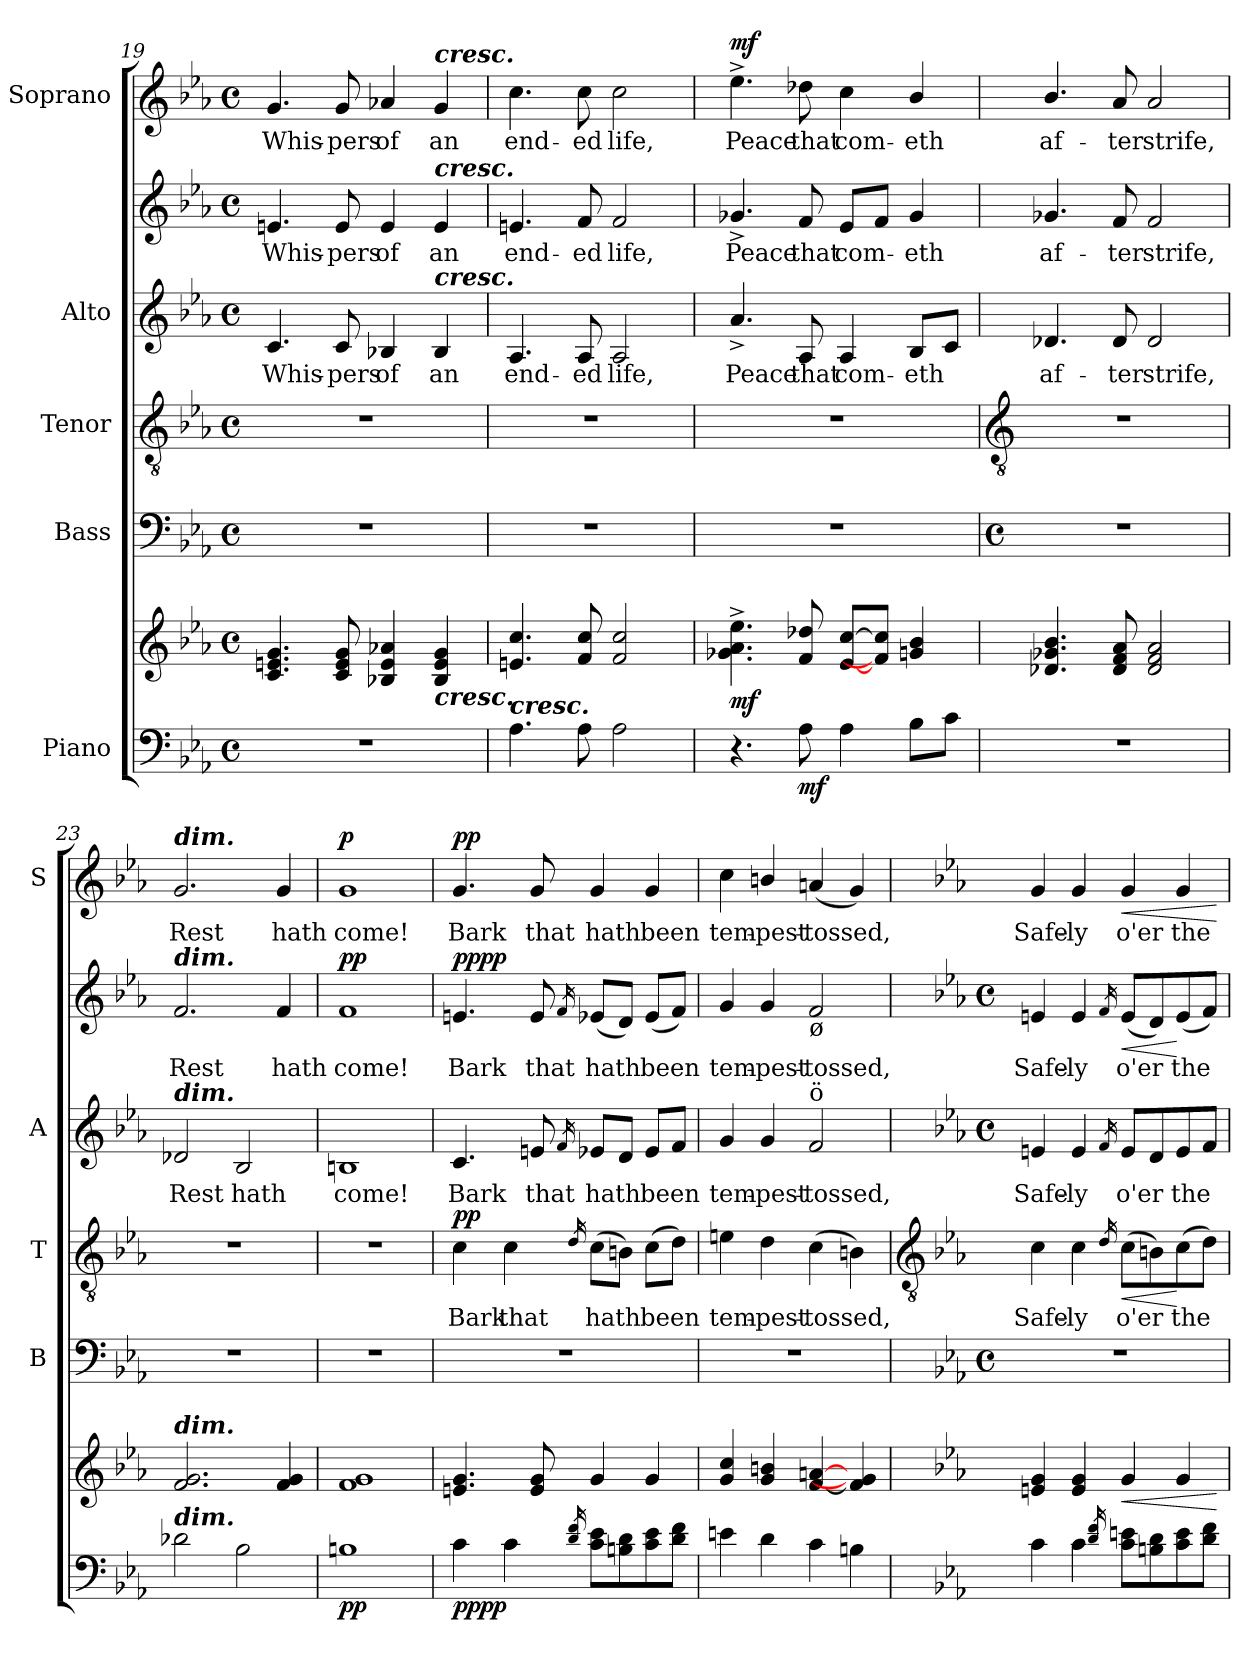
**kern	**kern	**dynam	**kern	**kern	**text	**dynam	**kern	**text	**kern	**text	**dynam	**kern	**text	**dynam
*part5	*part5	*part5	*part4	*part3	*part3	*part3	*part2	*part2	*part2	*part2	*part2	*part1	*part1	*part1
*staff7	*staff6	*staff6/7	*staff5	*staff4	*staff4	*staff4	*staff3	*staff3	*staff2	*staff2	*staff2/3	*staff1	*staff1	*staff1
*I"Piano	*	*	*I"Bass	*I"Tenor	*	*	*I"Alto	*	*	*	*	*I"Soprano	*	*
*	*	*	*I'B	*I'T	*	*	*I'A	*	*	*	*	*I'S	*	*
*clefF4	*clefG2	*	*clefF4	*clefGv2	*	*	*clefG2	*	*clefG2	*	*	*clefG2	*	*
*k[b-e-a-]	*k[b-e-a-]	*	*k[b-e-a-]	*k[b-e-a-]	*	*	*k[b-e-a-]	*	*k[b-e-a-]	*	*	*k[b-e-a-]	*	*
*E-:	*E-:	*	*E-:	*E-:	*	*	*E-:	*	*E-:	*	*	*E-:	*	*
*M4/4	*M4/4	*	*M4/4	*M4/4	*	*	*M4/4	*	*M4/4	*	*	*M4/4	*	*
*met(c)	*met(c)	*	*met(c)	*met(c)	*	*	*met(c)	*	*met(c)	*	*	*met(c)	*	*
=19	=19	=19	=19	=19	=19	=19	=19	=19	=19	=19	=19	=19	=19	=19
!	!	!	!	!	!	!	!	!LO:LY:b	!	!LO:LY:b	!	!	!LO:LY:b	!
1r	4.c 4.en 4.g	.	1r	1r	.	.	4.c	Whis-	4.en	Whis-	.	4.g	Whis-	.
!	!	!	!	!	!	!	!	!LO:LY:b	!	!LO:LY:b	!	!	!LO:LY:b	!
.	8c 8e 8g	.	.	.	.	.	8c	-pers	8e	-pers	.	8g	-pers	.
!	!	!	!	!	!	!	!	!LO:LY:b	!	!LO:LY:b	!	!	!LO:LY:b	!
.	4B-X 4e 4a-X	.	.	.	.	.	4B-X	of	4e	of	.	4a-X	of	.
!	!	!	!	!	!	!	!	!	!	!	!	!LO:TX:a:Bi:t=cresc.	!	!
!	!	!	!	!	!	!	!	!	!LO:TX:a:Bi:t=cresc.	!	!	!	!	!
!	!	!	!	!	!	!	!LO:TX:a:Bi:t=cresc.	!	!	!	!	!	!	!
!	!LO:TX:b:Bi:t=cresc.	!	!	!	!	!	!	!	!	!	!	!	!	!
!	!	!	!	!	!	!	!	!LO:LY:b	!	!LO:LY:b	!	!	!LO:LY:b	!
.	4B- 4e 4g	.	.	.	.	.	4B-	an	4e	an	.	4g	an	.
=20	=20	=20	=20	=20	=20	=20	=20	=20	=20	=20	=20	=20	=20	=20
!LO:TX:a:Bi:t=cresc.	!	!	!	!	!	!	!	!	!	!	!	!	!	!
!	!	!	!	!	!	!	!	!LO:LY:b	!	!LO:LY:b	!	!	!LO:LY:b	!
4.A-	4.en 4.cc	.	1r	1r	.	.	4.A-	end-	4.en	end-	.	4.cc	end-	.
!	!	!	!	!	!	!	!	!LO:LY:b	!	!LO:LY:b	!	!	!LO:LY:b	!
8A-	8f 8cc	.	.	.	.	.	8A-	-ed	8f	-ed	.	8cc	-ed	.
!	!	!	!	!	!	!	!	!LO:LY:b	!	!LO:LY:b	!	!	!LO:LY:b	!
2A-	2f 2cc	.	.	.	.	.	2A-	life,	2f	life,	.	2cc	life,	.
=21	=21	=21	=21	=21	=21	=21	=21	=21	=21	=21	=21	=21	=21	=21
!	!	!LO:DY:b	!	!	!	!	!	!LO:LY:b	!	!LO:LY:b	!LO:DY:b=2	!	!LO:LY:b	!
!	!	!	!	!	!	!	!	!	!	!	!LO:DY:n=1:b	!	!	!LO:DY:b
4.r	4.g-X^ 4.a-^ 4.ee-^	mf	1r	1r	.	.	4.a-^	Peace	4.g-X^	Peace	mf mf	4.ee-^	Peace	mf
!	!	!LO:DY:b=2	!	!	!	!	!	!LO:LY:b	!	!LO:LY:b	!	!	!LO:LY:b	!
8A-	8f 8dd-X	mf	.	.	.	.	8A-	that	8f	that	.	8dd-X	that	.
!	!	!	!	!	!	!	!	!LO:LY:b	!	!LO:LY:b	!	!	!LO:LY:b	!
4A-	[8e- [8ccL	.	.	.	.	.	4A-	com-	8e-L	com-	.	4cc	com-	.
.	8f] 8cc]J	.	.	.	.	.	.	.	8fJ	.	.	.	.	.
!	!	!	!	!	!	!	!	!LO:LY:b	!	!LO:LY:b	!	!	!LO:LY:b	!
8B-L	4gn/ 4b-/	.	.	.	.	.	8B-L	-eth	4g-	eth	.	4b-/	-eth	.
8cJ	.	.	.	.	.	.	8cJ	.	.	.	.	.	.	.
!!LO:LB:g=z
=22	=22	=22	=22	=22	=22	=22	=22	=22	=22	=22	=22	=22	=22	=22
*	*	*	*	*clefGv2	*	*	*	*	*	*	*	*	*	*
*	*	*	*M4/4	*	*	*	*	*	*	*	*	*	*	*
*	*	*	*met(c)	*	*	*	*	*	*	*	*	*	*	*
!	!	!	!	!	!	!	!	!LO:LY:b	!	!LO:LY:b	!	!	!LO:LY:b	!
1r	4.d-X/ 4.g-X/ 4.b-/	.	1r	1r	.	.	4.d-X	af-	4.g-X	af-	.	4.b-/	af-	.
!	!	!	!	!	!	!	!	!LO:LY:b	!	!LO:LY:b	!	!	!LO:LY:b	!
.	8d- 8f 8a-	.	.	.	.	.	8d-	-ter	8f	-ter	.	8a-	-ter	.
!	!	!	!	!	!	!	!	!LO:LY:b	!	!LO:LY:b	!	!	!LO:LY:b	!
.	2d- 2f 2a-	.	.	.	.	.	2d-	strife,	2f	strife,	.	2a-	strife,	.
=23	=23	=23	=23	=23	=23	=23	=23	=23	=23	=23	=23	=23	=23	=23
!	!	!	!	!	!	!	!	!	!	!	!	!LO:TX:a:Bi:t=dim.	!	!
!	!	!	!	!	!	!	!	!	!LO:TX:a:Bi:t=dim.	!	!	!	!	!
!	!	!	!	!	!	!	!LO:TX:a:Bi:t=dim.	!	!	!	!	!	!	!
!	!LO:TX:a:Bi:t=dim.	!	!	!	!	!	!	!	!	!	!	!	!	!
!LO:TX:a:Bi:t=dim.	!	!	!	!	!	!	!	!	!	!	!	!	!	!
!	!	!	!	!	!	!	!	!LO:LY:b	!	!LO:LY:b	!	!	!LO:LY:b	!
2d-X	2.f 2.g	.	1r	1r	.	.	2d-X	Rest	2.f	Rest	.	2.g	Rest	.
!	!	!	!	!	!	!	!	!LO:LY:b	!	!	!	!	!	!
2B-	.	.	.	.	.	.	2B-	hath	.	.	.	.	.	.
!	!	!	!	!	!	!	!	!	!	!LO:LY:b	!	!	!LO:LY:b	!
.	4f 4g	.	.	.	.	.	.	.	4f	hath	.	4g	hath	.
=24	=24	=24	=24	=24	=24	=24	=24	=24	=24	=24	=24	=24	=24	=24
!	!	!LO:DY:b=2	!	!	!	!	!	!LO:LY:b	!	!LO:LY:b	!	!	!LO:LY:b	!
!	!	!LO:DY:n=1:b	!	!	!	!	!	!	!	!	!LO:DY:b=2	!	!	!
!	!	!	!	!	!	!	!	!	!	!	!LO:DY:n=1:b	!	!	!LO:DY:b
1Bn	1f 1g	p p	1r	1r	.	.	1Bn	come!	1f	come!	p p	1g	come!	p
=25	=25	=25	=25	=25	=25	=25	=25	=25	=25	=25	=25	=25	=25	=25
!	!	!LO:DY:b=2	!	!	!LO:LY:b	!	!	!LO:LY:b	!	!LO:LY:b	!	!	!LO:LY:b	!
!	!	!LO:DY:n=1:b	!	!	!	!LO:DY:b	!	!	!	!	!LO:DY:b=2	!	!	!
!	!	!	!	!	!	!	!	!	!	!	!LO:DY:n=1:b	!	!	!LO:DY:b
4c	4.en 4.g	pp pp	1r	4c	Bark	pp	4.c	Bark	4.en	Bark	pp pp	4.g	Bark	pp
!	!	!	!	!	!LO:LY:b	!	!	!	!	!	!	!	!	!
4c	.	.	.	4c	that	.	.	.	.	.	.	.	.	.
!	!	!	!	!	!	!	!	!LO:LY:b	!	!LO:LY:b	!	!	!LO:LY:b	!
.	8e 8g	.	.	.	.	.	8en	that	8e	that	.	8g	that	.
16qd/ 16qf/	.	.	.	16qd/	.	.	16qf	.	16qf	.	.	.	.	.
!	!	!	!	!	!LO:LY:b	!	!	!LO:LY:b	!	!LO:LY:b	!	!	!LO:LY:b	!
8c 8e-L	4g	.	.	(>8cL	hath	.	8e-XL	hath	(<8e-XL	hath	.	4g	hath	.
8Bn 8d	.	.	.	8BnJ)	.	.	8dJ	.	8dJ)	.	.	.	.	.
!	!	!	!	!	!LO:LY:b	!	!	!LO:LY:b	!	!LO:LY:b	!	!	!LO:LY:b	!
8c 8e-	4g	.	.	(>8cL	been	.	8e-L	been	(<8e-L	been	.	4g	been	.
8d 8fJ	.	.	.	8dJ)	.	.	8fJ	.	8fJ)	.	.	.	.	.
=26	=26	=26	=26	=26	=26	=26	=26	=26	=26	=26	=26	=26	=26	=26
!	!	!	!	!	!LO:LY:b	!	!	!LO:LY:b	!	!LO:LY:b	!	!	!LO:LY:b	!
4en	4g 4cc	.	1r	4en	tem-	.	4g	tem-	4g	tem-	.	4cc	tem-	.
!	!	!	!	!	!LO:LY:b	!	!	!LO:LY:b	!	!LO:LY:b	!	!	!LO:LY:b	!
4d	4g/ 4bn/	.	.	4d	-pest-	.	4g	-pest-	4g	-pest-	.	4bn/	-pest-	.
!	!	!	!	!	!	!	!	!	!LO:TX:b:t=ø	!	!	!	!	!
!	!	!	!	!	!	!	!LO:TX:a:t=ö	!	!	!	!	!	!	!
!	!	!	!	!	!LO:LY:b	!	!	!LO:LY:b	!	!LO:LY:b	!	!	!LO:LY:b	!
4c	[4f [4an	.	.	(>4c	-tossed,	.	2f	-tossed,	2f	-tossed,	.	(<4an	-tossed,	.
4Bn	4f] 4g]	.	.	4Bn)	.	.	.	.	.	.	.	4g)	.	.
!!LO:LB:g=z
=27	=27	=27	=27	=27	=27	=27	=27	=27	=27	=27	=27	=27	=27	=27
*	*	*	*	*clefGv2	*	*	*	*	*	*	*	*	*	*
*	*	*	*k[b-e-a-]	*	*	*	*k[b-e-a-]	*	*k[b-e-a-]	*	*	*	*	*
*	*	*	*E-:	*	*	*	*E-:	*	*E-:	*	*	*	*	*
*	*	*	*M4/4	*	*	*	*M4/4	*	*M4/4	*	*	*	*	*
*	*	*	*met(c)	*	*	*	*met(c)	*	*met(c)	*	*	*	*	*
!	!	!	!	!	!LO:LY:b	!	!	!LO:LY:b	!	!LO:LY:b	!	!	!LO:LY:b	!
4c	4en 4g	.	1r	4c	Safe-	.	4en	Safe-	4en	Safe-	.	4g	Safe-	.
!	!	!	!	!	!LO:LY:b	!	!	!LO:LY:b	!	!LO:LY:b	!	!	!LO:LY:b	!
4c	4e 4g	.	.	4c	-ly	.	4e	-ly	4e	-ly	.	4g	-ly	.
16qd/ 16qf/	.	.	.	16qd/	.	.	16qf	.	16qf	.	.	.	.	.
!	!	!LO:HP:b	!	!	!LO:LY:b	!LO:HP:b	!	!LO:LY:b	!	!LO:LY:b	!LO:HP:b	!	!LO:LY:b	!LO:HP:b
8c 8enL	4g	<	.	(>8cL	o'er	<	8eL	o'er	(<8eL	o'er	<	4g	o'er	<
8Bn 8d	.	.	.	8Bn)	.	.	8d	.	8d)	.	.	.	.	.
!	!	!	!	!	!LO:LY:b	!	!	!LO:LY:b	!	!LO:LY:b	!	!	!LO:LY:b	!
8c 8e	4g	.	.	(>8c	the	[	8e	the	(<8e	the	[	4g	the	.
8d 8fJ	.	.	.	8dJ)	.	.	8fJ	.	8fJ)	.	.	.	.	.
.	.	[	.	.	.	.	.	.	.	.	.	.	.	[
=	=	=	=	=	=	=	=	=	=	=	=	=	=	=
*-	*-	*-	*-	*-	*-	*-	*-	*-	*-	*-	*-	*-	*-	*-
